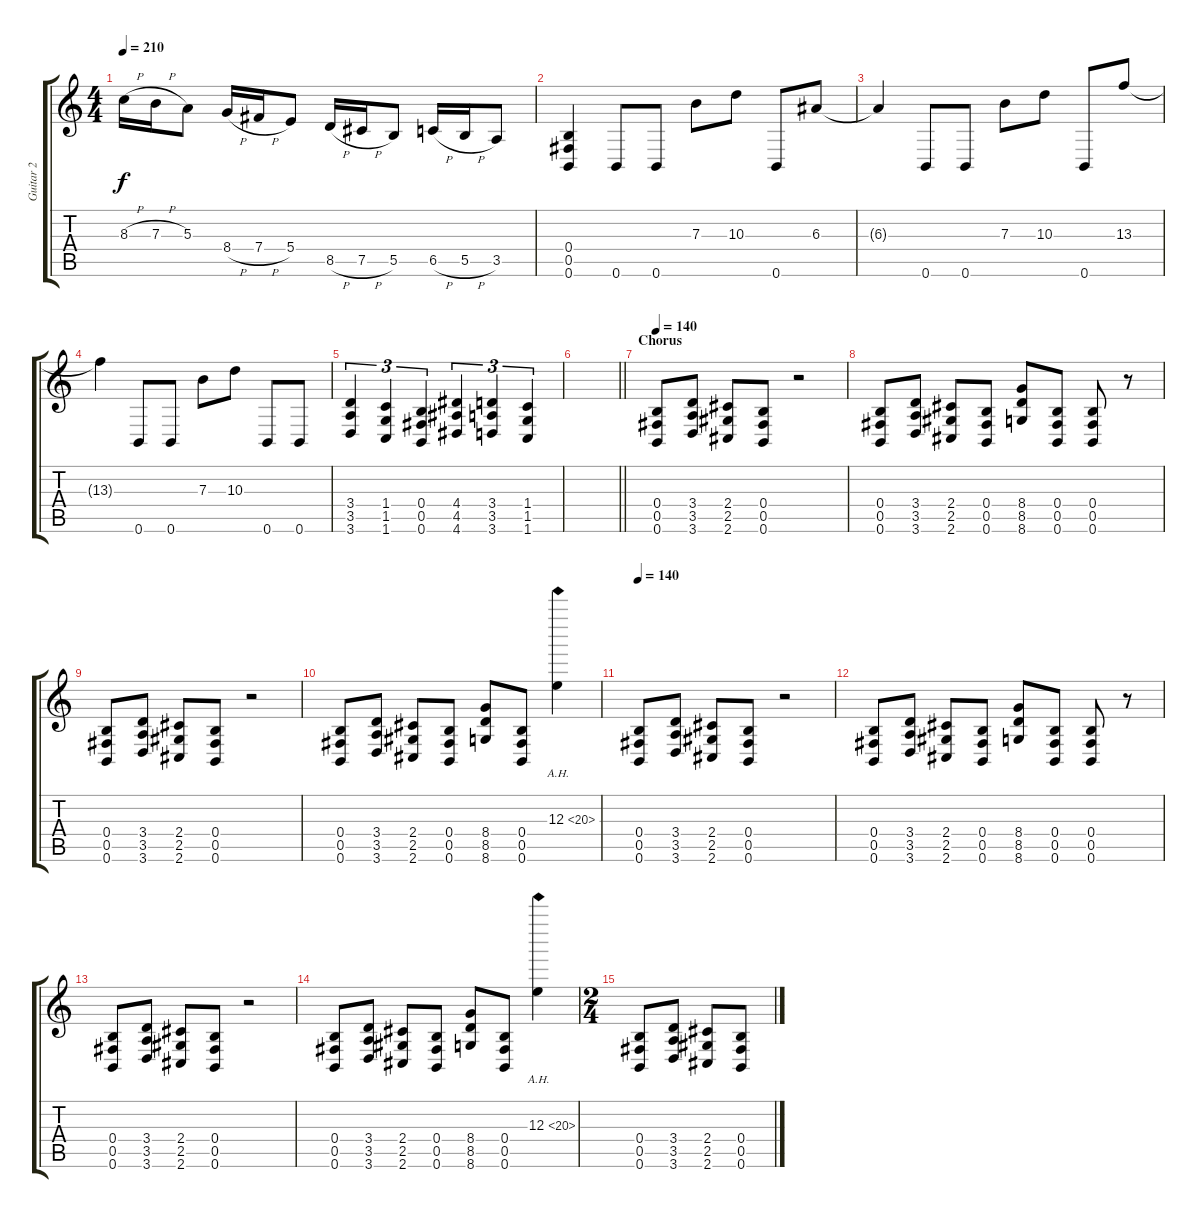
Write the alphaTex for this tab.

\track ("Guitar 2" "Guitar 2") {instrument distortionguitar}
\staff {score tabs}
\tuning (Db4 Ab3 E3 B2 Gb2 B1) {hide}
\ts (4 4)
\tempo 210
\clef g2
\ks c
8.3{h}.16{dy f} 7.3{h}.16 5.3.8 8.4{h}.16 7.4{h}.16 5.4.8 8.5{h}.16 7.5{h}.16 5.5.8 6.5{h}.16 5.5{h}.16 3.5.8 |
(0.4 0.5 0.6).4 0.6.8 0.6.8 7.3.8 10.3.8 0.6.8 6.3.8 |
6.3{t}.4 0.6.8 0.6.8 7.3.8 10.3.8 0.6.8 13.3.8 |
13.3{t}.4 0.6.8 0.6.8 7.3.8 10.3.8 0.6.8 0.6.8 |
(3.4 3.5 3.6).4{tu (3 2)} (1.4 1.5 1.6).4{tu (3 2)} (0.4 0.5 0.6).4{tu (3 2)} (4.4 4.5 4.6).4{tu (3 2)} (3.4 3.5 3.6).4{tu (3 2)} (1.4 1.5 1.6).4{tu (3 2)} |
\barLineRight lightlight
|
\section ("" "Chorus")
\tempo 140
(0.4 0.5 0.6).8 (3.4 3.5 3.6).8 (2.4 2.5 2.6).8 (0.4 0.5 0.6).8 r.2 |
(0.4 0.5 0.6).8 (3.4 3.5 3.6).8 (2.4 2.5 2.6).8 (0.4 0.5 0.6).8 (8.4 8.5 8.6).8 (0.4 0.5 0.6).8 (0.4 0.5 0.6).8 r.8 |
(0.4 0.5 0.6).8 (3.4 3.5 3.6).8 (2.4 2.5 2.6).8 (0.4 0.5 0.6).8 r.2 |
(0.4 0.5 0.6).8 (3.4 3.5 3.6).8 (2.4 2.5 2.6).8 (0.4 0.5 0.6).8 (8.4 8.5 8.6).8 (0.4 0.5 0.6).8 12.3{ah 8}.4 |
\tempo 140
(0.4 0.5 0.6).8 (3.4 3.5 3.6).8 (2.4 2.5 2.6).8 (0.4 0.5 0.6).8 r.2 |
(0.4 0.5 0.6).8 (3.4 3.5 3.6).8 (2.4 2.5 2.6).8 (0.4 0.5 0.6).8 (8.4 8.5 8.6).8 (0.4 0.5 0.6).8 (0.4 0.5 0.6).8 r.8 |
(0.4 0.5 0.6).8 (3.4 3.5 3.6).8 (2.4 2.5 2.6).8 (0.4 0.5 0.6).8 r.2 |
(0.4 0.5 0.6).8 (3.4 3.5 3.6).8 (2.4 2.5 2.6).8 (0.4 0.5 0.6).8 (8.4 8.5 8.6).8 (0.4 0.5 0.6).8 12.3{ah 8}.4 |
\ts (2 4)
(0.4 0.5 0.6).8 (3.4 3.5 3.6).8 (2.4 2.5 2.6).8 (0.4 0.5 0.6).8
